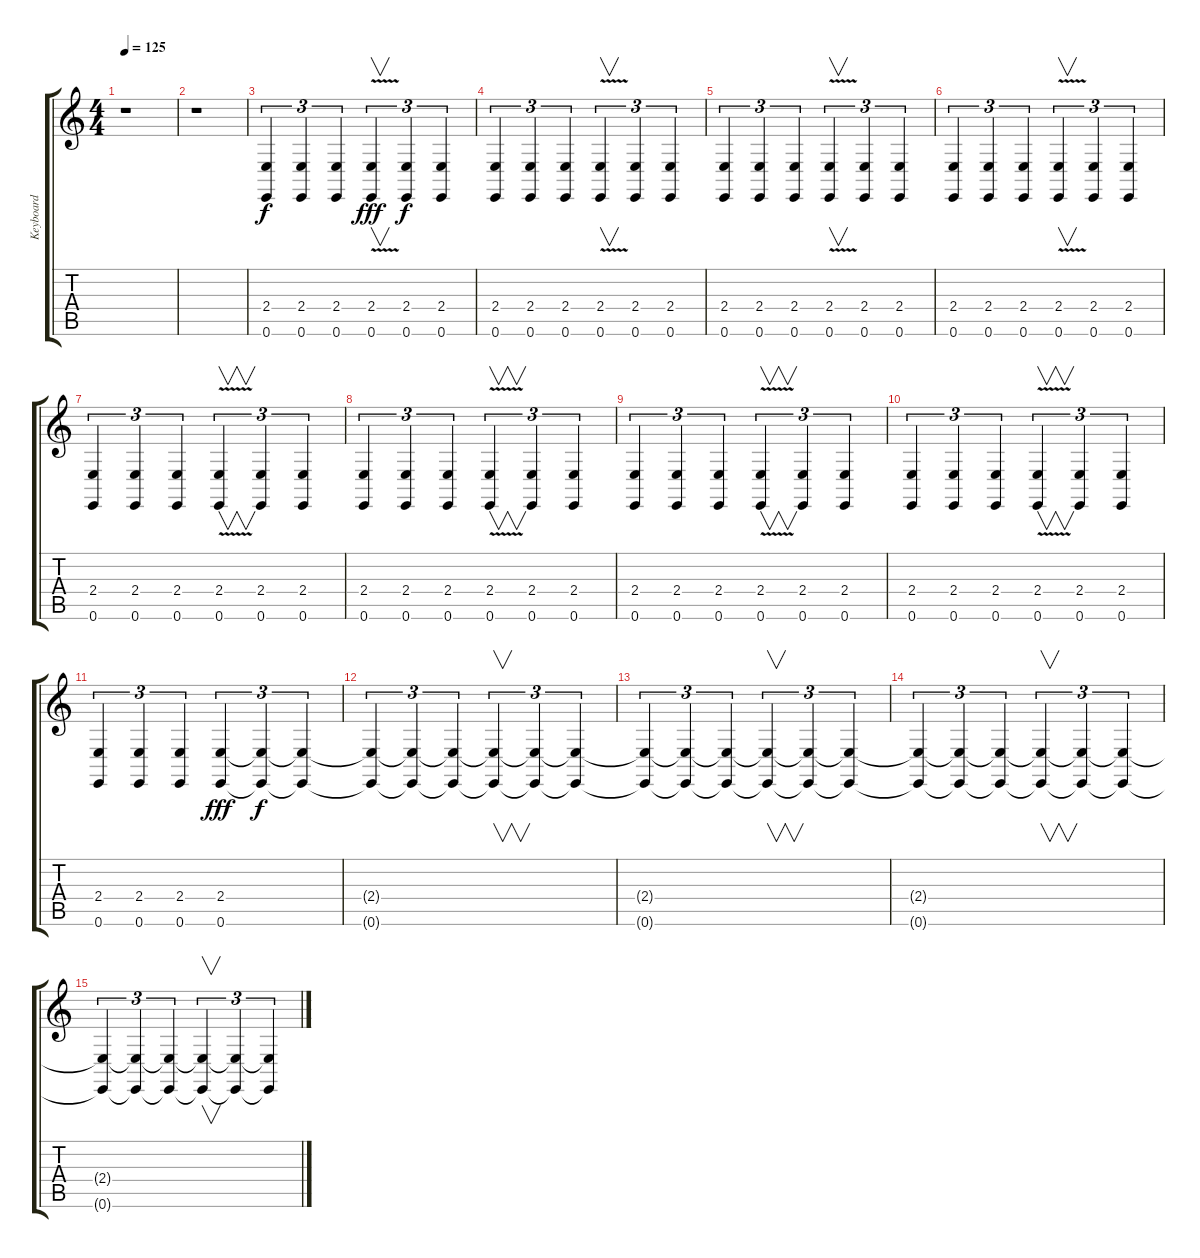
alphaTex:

\track ("Keyboard" "Keyboard") {instrument vibraphone}
\staff {score tabs}
\tuning (E4 B3 G3 D3 A2 E2) {hide}
\ts (4 4)
\tempo 125
\clef g2
\ks c
r.1{dy f} |
r.1 |
(2.4 0.6).4{tu (3 2) volume 9 instrument bassoon} (2.4 0.6).4{tu (3 2)} (2.4 0.6).4{tu (3 2)} (2.4 0.6{v}).4{v tu (3 2) dy fff} (2.4 0.6).4{tu (3 2) dy f} (2.4 0.6).4{tu (3 2)} |
(2.4 0.6).4{tu (3 2)} (2.4 0.6).4{tu (3 2)} (2.4 0.6).4{tu (3 2)} (2.4 0.6{v}).4{v tu (3 2)} (2.4 0.6).4{tu (3 2)} (2.4 0.6).4{tu (3 2)} |
(2.4 0.6).4{tu (3 2)} (2.4 0.6).4{tu (3 2)} (2.4 0.6).4{tu (3 2)} (2.4 0.6{v}).4{v tu (3 2)} (2.4 0.6).4{tu (3 2)} (2.4 0.6).4{tu (3 2)} |
(2.4 0.6).4{tu (3 2)} (2.4 0.6).4{tu (3 2)} (2.4 0.6).4{tu (3 2)} (2.4 0.6{v}).4{v tu (3 2)} (2.4 0.6).4{tu (3 2)} (2.4 0.6).4{tu (3 2)} |
(2.4 0.6).4{tu (3 2)} (2.4 0.6).4{tu (3 2)} (2.4 0.6).4{tu (3 2)} (2.4 0.6{v}).4{v tu (3 2)} (2.4 0.6).4{tu (3 2)} (2.4 0.6).4{tu (3 2)} |
(2.4 0.6).4{tu (3 2)} (2.4 0.6).4{tu (3 2)} (2.4 0.6).4{tu (3 2)} (2.4 0.6{v}).4{v tu (3 2)} (2.4 0.6).4{tu (3 2)} (2.4 0.6).4{tu (3 2)} |
(2.4 0.6).4{tu (3 2)} (2.4 0.6).4{tu (3 2)} (2.4 0.6).4{tu (3 2)} (2.4 0.6{v}).4{v tu (3 2)} (2.4 0.6).4{tu (3 2)} (2.4 0.6).4{tu (3 2)} |
(2.4 0.6).4{tu (3 2)} (2.4 0.6).4{tu (3 2)} (2.4 0.6).4{tu (3 2)} (2.4 0.6{v}).4{v tu (3 2)} (2.4 0.6).4{tu (3 2)} (2.4 0.6).4{tu (3 2)} |
(2.4 0.6).4{tu (3 2)} (2.4 0.6).4{tu (3 2)} (2.4 0.6).4{tu (3 2)} (2.4 0.6).4{tu (3 2) dy fff} (2.4{t} 0.6{t}).4{tu (3 2) dy f} (2.4{t} 0.6{t}).4{tu (3 2)} |
(2.4{t} 0.6{t}).4{tu (3 2)} (2.4{t} 0.6{t}).4{tu (3 2)} (2.4{t} 0.6{t}).4{tu (3 2)} (2.4{t} 0.6{t}).4{v tu (3 2)} (2.4{t} 0.6{t}).4{tu (3 2)} (2.4{t} 0.6{t}).4{tu (3 2)} |
(2.4{t} 0.6{t}).4{tu (3 2)} (2.4{t} 0.6{t}).4{tu (3 2)} (2.4{t} 0.6{t}).4{tu (3 2)} (2.4{t} 0.6{t}).4{v tu (3 2)} (2.4{t} 0.6{t}).4{tu (3 2)} (2.4{t} 0.6{t}).4{tu (3 2)} |
(2.4{t} 0.6{t}).4{tu (3 2)} (2.4{t} 0.6{t}).4{tu (3 2)} (2.4{t} 0.6{t}).4{tu (3 2)} (2.4{t} 0.6{t}).4{v tu (3 2)} (2.4{t} 0.6{t}).4{tu (3 2)} (2.4{t} 0.6{t}).4{tu (3 2)} |
(2.4{t} 0.6{t}).4{tu (3 2)} (2.4{t} 0.6{t}).4{tu (3 2)} (2.4{t} 0.6{t}).4{tu (3 2)} (2.4{t} 0.6{t}).4{v tu (3 2)} (2.4{t} 0.6{t}).4{tu (3 2)} (2.4{t} 0.6{t}).4{tu (3 2)}
